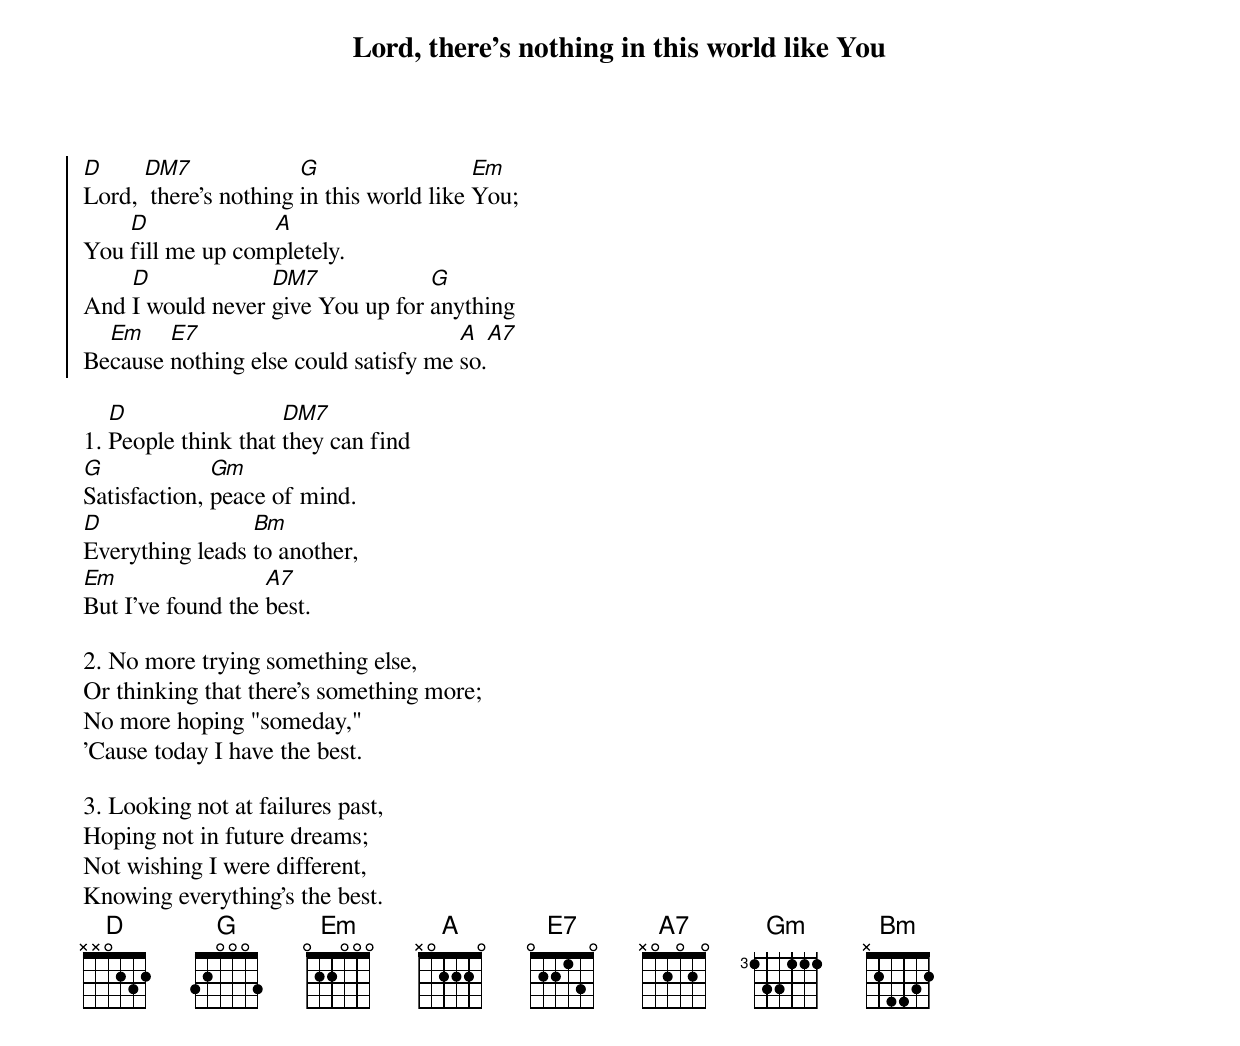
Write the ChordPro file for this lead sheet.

{t:Lord, there's nothing in this world like You}

{soc}
[D]Lord, [DM7] there's nothing [G]in this world like [Em]You;
You [D]fill me up com[A]pletely.
And [D]I would never [DM7]give You up for [G]anything
Be[Em]cause [E7]nothing else could satisfy me [A]so.[A7]
{eoc}

1. [D]People think that [DM7]they can find
[G]Satisfaction, [Gm]peace of mind.
[D]Everything leads [Bm]to another,
[Em]But I've found the [A7]best.

2. No more trying something else,
Or thinking that there's something more;
No more hoping "someday,"
'Cause today I have the best.

3. Looking not at failures past,
Hoping not in future dreams;
Not wishing I were different,
Knowing everything's the best.
